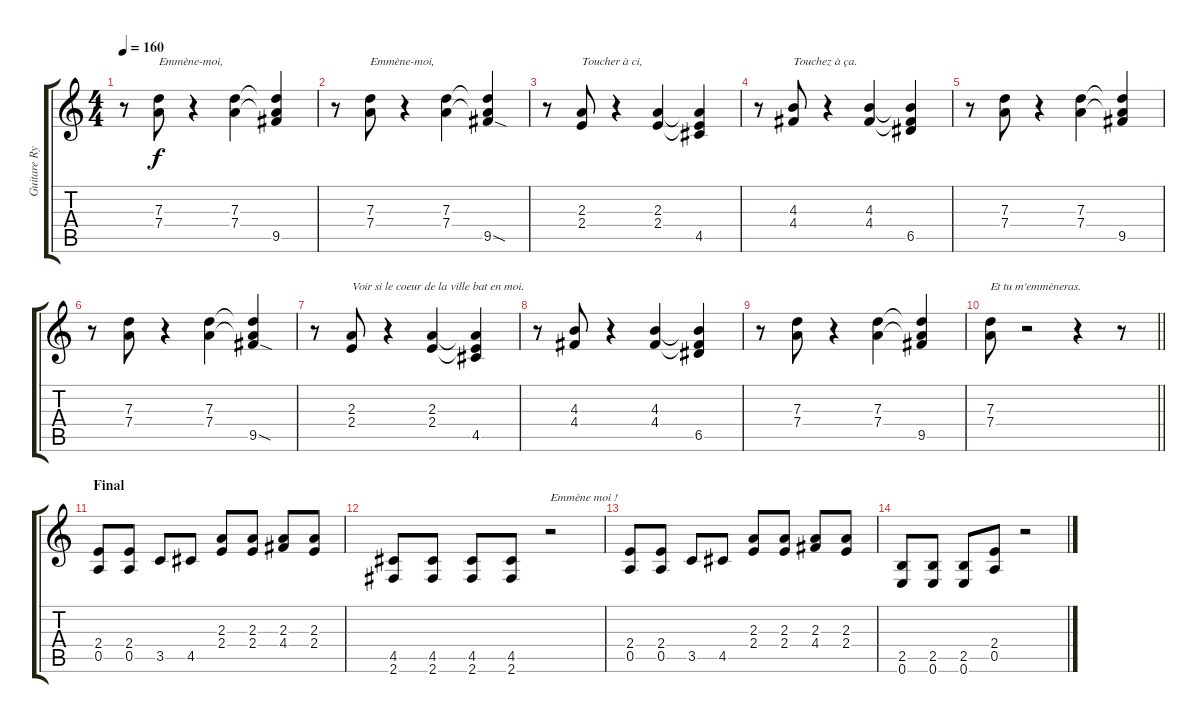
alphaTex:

\track ("Guitare Rythme" "Guitare Ry") {instrument electricguitarclean}
\staff {score tabs}
\tuning (E4 B3 G3 D3 A2 E2) {hide}
\ts (4 4)
\tempo 160
\clef g2
\ks c
r.8{dy f} (7.3 7.4).8{txt "Emmène-moi, "} r.4 (7.3 7.4).4 (7.3{t} 7.4{t} 9.5).4 |
r.8 (7.3 7.4).8{txt "Emmène-moi, "} r.4 (7.3 7.4).4 (7.3{t} 7.4{t} 9.5{sod}).4 |
r.8 (2.3 2.4).8{txt "Toucher à ci,"} r.4 (2.3 2.4).4 (2.3{t} 2.4{t} 4.5).4 |
r.8 (4.3 4.4).8{txt "Touchez à ça."} r.4 (4.3 4.4).4 (4.3{t} 4.4{t} 6.5).4 |
r.8 (7.3 7.4).8 r.4 (7.3 7.4).4 (7.3{t} 7.4{t} 9.5).4 |
r.8 (7.3 7.4).8 r.4 (7.3 7.4).4 (7.3{t} 7.4{t} 9.5{sod}).4 |
r.8 (2.3 2.4).8{txt "Voir si le coeur de la ville bat en moi."} r.4 (2.3 2.4).4 (2.3{t} 2.4{t} 4.5).4 |
r.8 (4.3 4.4).8 r.4 (4.3 4.4).4 (4.3{t} 4.4{t} 6.5).4 |
r.8 (7.3 7.4).8 r.4 (7.3 7.4).4 (7.3{t} 7.4{t} 9.5).4 |
\barLineRight lightlight
(7.3 7.4).8{txt "Et tu m'emmèneras."} r.2 r.4 r.8 |
\section ("" "Final")
(2.4 0.5).8 (2.4 0.5).8 3.5.8 4.5.8 (2.3 2.4).8 (2.3 2.4).8 (2.3 4.4).8 (2.3 2.4).8 |
(4.5 2.6).8 (4.5 2.6).8 (4.5 2.6).8 (4.5 2.6).8 r.2{txt "Emmène moi !"} |
(2.4 0.5).8 (2.4 0.5).8 3.5.8 4.5.8 (2.3 2.4).8 (2.3 2.4).8 (2.3 4.4).8 (2.3 2.4).8 |
(2.5 0.6).8 (2.5 0.6).8 (2.5 0.6).8 (2.4 0.5).8 r.2
